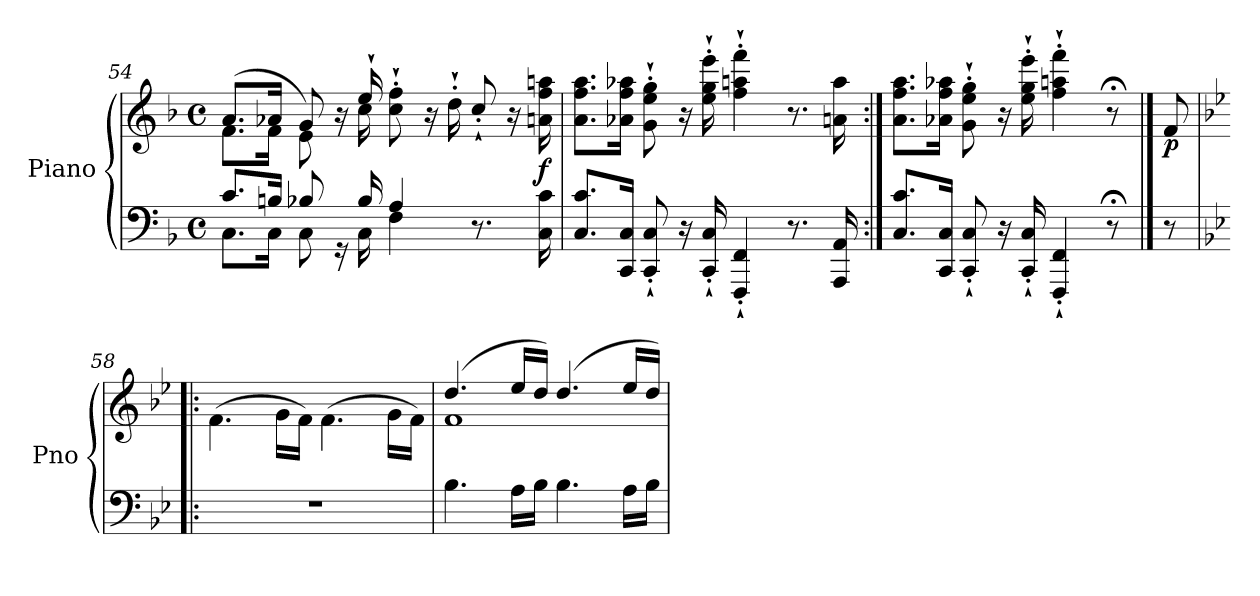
**kern	**kern	**dynam
*part1	*part1	*part1
*staff2	*staff1	*staff1/2
*I"Piano	*	*
*I'Pno	*	*
!!LO:LB:g=z
*clefF4	*clefG2	*
*k[b-]	*k[b-]	*
*M4/4	*M4/4	*
*met(c)	*met(c)	*
=54	=54	=54
*^	*^	*
*	*^	*	*^	*
4.ryy	8.C\L	8.c/L	4.ryy	8.f\L	(8.a/L	.
.	16C\Jk	16Bn/Jk	.	16f\Jk	16a-X/Jk	.
.	8C\	8B-X/	.	8e\	8g/)	.
16rGG	16ryy	16ryy	16r	16ryy	16ryy	.
16ryy	16C\	16B-/	16ryy	16cc\	16ee`/	.
4A/	4F\	2ryy	8ryy	2ryy	8cc\`' 8ff\`'	.
.	.	.	16r	.	16ryy	.
.	.	.	16ryy	.	16dd`'\	.
8.r	4ryy	.	8ryy	.	8cc`'/	.
.	.	.	16r	.	8ryy	.
!	!	!	!	!	!	!LO:DY:b
16C\ 16c\	.	.	16an\ 16ff\ 16aan\	.	.	f
*	*v	*v	*	*	*	*
*	*	*	*v	*v	*
=55	=55	=55	=55	=55
8.C/ 8.c/L	4ryy	4.ryy	8.a\ 8.ff\ 8.aa\L	.
16CC/ 16C/Jk	.	.	16a-X\ 16ff\ 16aa-X\Jk	.
8ryy	8CC/`' 8C/`'	.	8g\`' 8ee\`' 8gg\`'	.
16r	16ryy	16r	16ryy	.
16ryy	16CC/`' 16C/`'	16ryy	16ee\`' 16gg\`' 16eee\`'	.
4FFF/`' 4FF/`'	2ryy	4ff\`' 4aan\`' 4fff\`'	2ryy	.
8.r	.	8.r	.	.
16AAA/ 16AA/	.	16an\ 16aa\	.	.
=56:|!	=56:|!	=56:|!	=56:|!	=56:|!
8.C/ 8.c/L	4ryy	4.ryy	8.a\ 8.ff\ 8.aa\L	.
16CC/ 16C/Jk	.	.	16a-X\ 16ff\ 16aa-X\Jk	.
8ryy	8CC/`' 8C/`'	.	8g\`' 8ee\`' 8gg\`'	.
16r	16ryy	16r	16ryy	.
16ryy	16CC/`' 16C/`'	16ryy	16ee\`' 16gg\`' 16eee\`'	.
4FFF/`' 4FF/`'	4.ryy	4ff\`' 4aan\`' 4fff\`'	4.ryy	.
8r;<	.	8r;<	.	.
*v	*v	*	*	*
*	*v	*v	*
==57	==57	==57
!	!	!LO:DY:b
8r	8f/	p
!!LO:LB:g=z
=58!|:	=58!|:	=58!|:
*k[b-e-]	*k[b-e-]	*
1r	(4.f\	.
.	16g\LL	.
.	16f\JJ)	.
.	(4.f\	.
.	16g\LL	.
.	16f\JJ)	.
=59	=59	=59
*	*^	*
!	!	!	!LO:DY:b
4.B-\	(4.dd/	1f	other-dynamics
16A\LL	16ee-/LL	.	.
16B-\JJ	16dd/JJ)	.	.
4.B-\	(4.dd/	.	.
16A\LL	16ee-/LL	.	.
16B-\JJ	16dd/JJ)	.	.
*	*v	*v	*
=	=	=
*-	*-	*-
